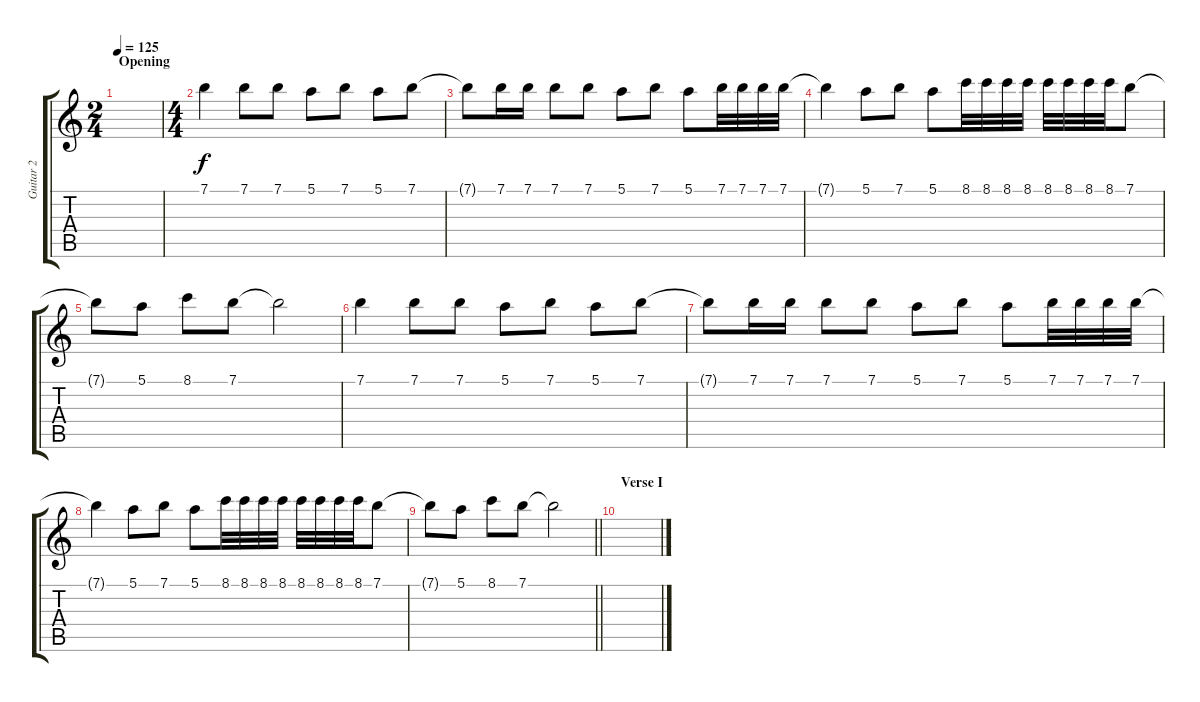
\track ("Guitar 2" "Guitar 2") {instrument electricguitarclean}
\staff {score tabs}
\tuning (E4 B3 G3 D3 A2 E2) {hide}
\ts (2 4)
\section ("" "Opening")
\tempo 125
\clef g2
\ks c
|
\ts (4 4)
7.1.4 7.1.8 7.1.8 5.1.8 7.1.8 5.1.8 7.1.8 |
7.1{t}.8 7.1.16 7.1.16 7.1.8 7.1.8 5.1.8 7.1.8 5.1.8 7.1.32 7.1.32 7.1.32 7.1.32 |
7.1{t}.4 5.1.8 7.1.8 5.1.8 8.1.32 8.1.32 8.1.32 8.1.32 8.1.32 8.1.32 8.1.32 8.1.32 7.1.8 |
7.1{t}.8 5.1.8 8.1.8 7.1.8 7.1{t}.2 |
7.1.4 7.1.8 7.1.8 5.1.8 7.1.8 5.1.8 7.1.8 |
7.1{t}.8 7.1.16 7.1.16 7.1.8 7.1.8 5.1.8 7.1.8 5.1.8 7.1.32 7.1.32 7.1.32 7.1.32 |
7.1{t}.4 5.1.8 7.1.8 5.1.8 8.1.32 8.1.32 8.1.32 8.1.32 8.1.32 8.1.32 8.1.32 8.1.32 7.1.8 |
\barLineRight lightlight
7.1{t}.8 5.1.8 8.1.8 7.1.8 7.1{t}.2 |
\section ("" "Verse I")
